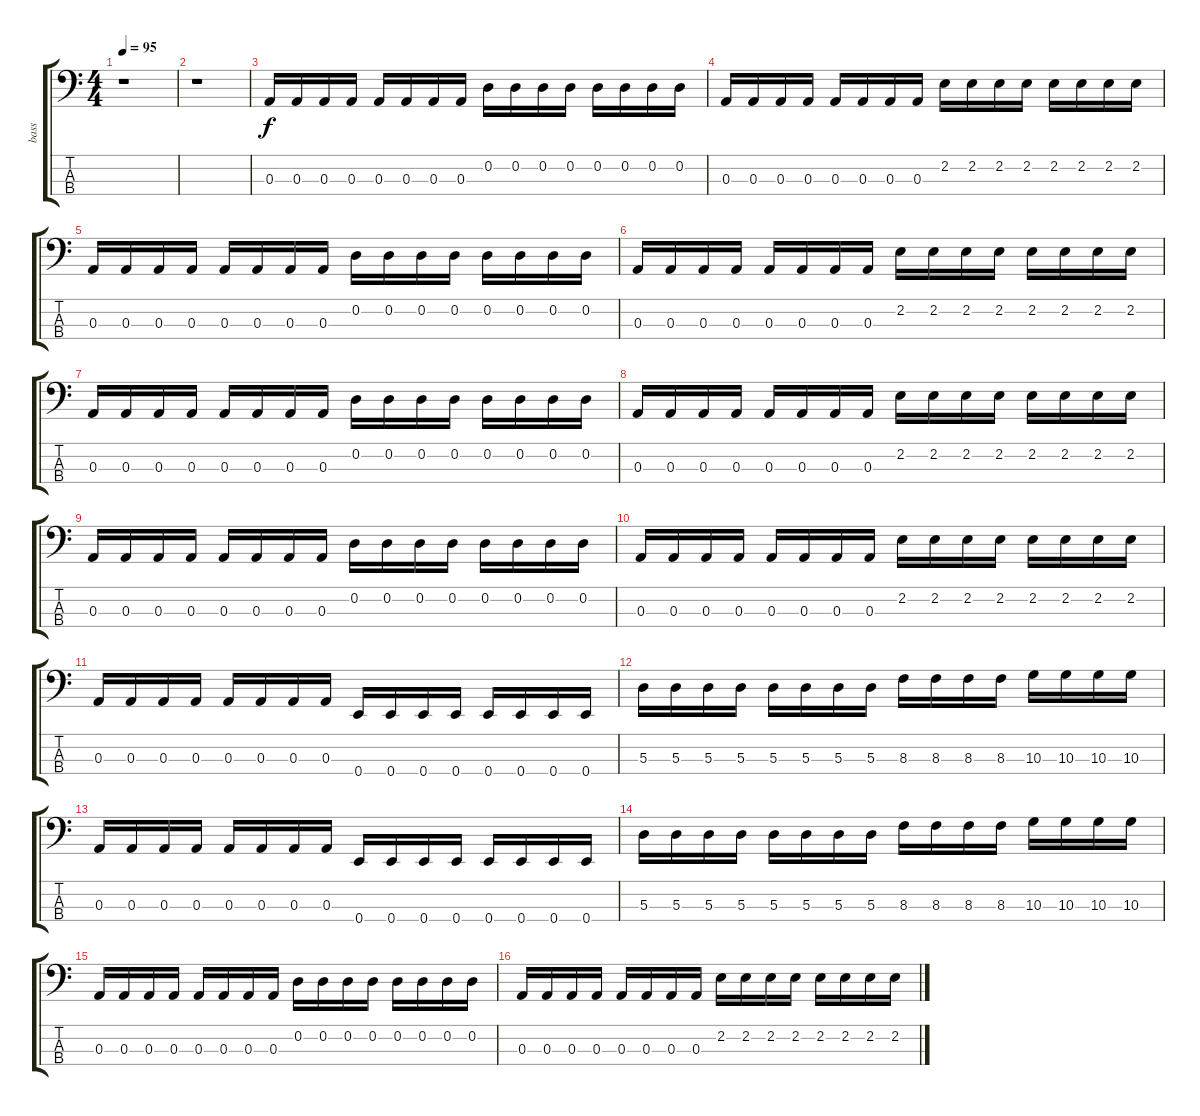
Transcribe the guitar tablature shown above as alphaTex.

\track ("bass" "bass") {instrument electricbasspick}
\staff {score tabs}
\tuning (G2 D2 A1 E1) {hide}
\ts (4 4)
\tempo 95
\clef f4
\ks c
r.1{dy f instrument electricbasspick} |
r.1 |
0.3.16 0.3.16 0.3.16 0.3.16 0.3.16 0.3.16 0.3.16 0.3.16 0.2.16 0.2.16 0.2.16 0.2.16 0.2.16 0.2.16 0.2.16 0.2.16 |
0.3.16 0.3.16 0.3.16 0.3.16 0.3.16 0.3.16 0.3.16 0.3.16 2.2.16 2.2.16 2.2.16 2.2.16 2.2.16 2.2.16 2.2.16 2.2.16 |
0.3.16 0.3.16 0.3.16 0.3.16 0.3.16 0.3.16 0.3.16 0.3.16 0.2.16 0.2.16 0.2.16 0.2.16 0.2.16 0.2.16 0.2.16 0.2.16 |
0.3.16 0.3.16 0.3.16 0.3.16 0.3.16 0.3.16 0.3.16 0.3.16 2.2.16 2.2.16 2.2.16 2.2.16 2.2.16 2.2.16 2.2.16 2.2.16 |
0.3.16 0.3.16 0.3.16 0.3.16 0.3.16 0.3.16 0.3.16 0.3.16 0.2.16 0.2.16 0.2.16 0.2.16 0.2.16 0.2.16 0.2.16 0.2.16 |
0.3.16 0.3.16 0.3.16 0.3.16 0.3.16 0.3.16 0.3.16 0.3.16 2.2.16 2.2.16 2.2.16 2.2.16 2.2.16 2.2.16 2.2.16 2.2.16 |
0.3.16 0.3.16 0.3.16 0.3.16 0.3.16 0.3.16 0.3.16 0.3.16 0.2.16 0.2.16 0.2.16 0.2.16 0.2.16 0.2.16 0.2.16 0.2.16 |
0.3.16 0.3.16 0.3.16 0.3.16 0.3.16 0.3.16 0.3.16 0.3.16 2.2.16 2.2.16 2.2.16 2.2.16 2.2.16 2.2.16 2.2.16 2.2.16 |
0.3.16 0.3.16 0.3.16 0.3.16 0.3.16 0.3.16 0.3.16 0.3.16 0.4.16 0.4.16 0.4.16 0.4.16 0.4.16 0.4.16 0.4.16 0.4.16 |
5.3.16 5.3.16 5.3.16 5.3.16 5.3.16 5.3.16 5.3.16 5.3.16 8.3.16 8.3.16 8.3.16 8.3.16 10.3.16 10.3.16 10.3.16 10.3.16 |
0.3.16 0.3.16 0.3.16 0.3.16 0.3.16 0.3.16 0.3.16 0.3.16 0.4.16 0.4.16 0.4.16 0.4.16 0.4.16 0.4.16 0.4.16 0.4.16 |
5.3.16 5.3.16 5.3.16 5.3.16 5.3.16 5.3.16 5.3.16 5.3.16 8.3.16 8.3.16 8.3.16 8.3.16 10.3.16 10.3.16 10.3.16 10.3.16 |
0.3.16 0.3.16 0.3.16 0.3.16 0.3.16 0.3.16 0.3.16 0.3.16 0.2.16 0.2.16 0.2.16 0.2.16 0.2.16 0.2.16 0.2.16 0.2.16 |
0.3.16 0.3.16 0.3.16 0.3.16 0.3.16 0.3.16 0.3.16 0.3.16 2.2.16 2.2.16 2.2.16 2.2.16 2.2.16 2.2.16 2.2.16 2.2.16
